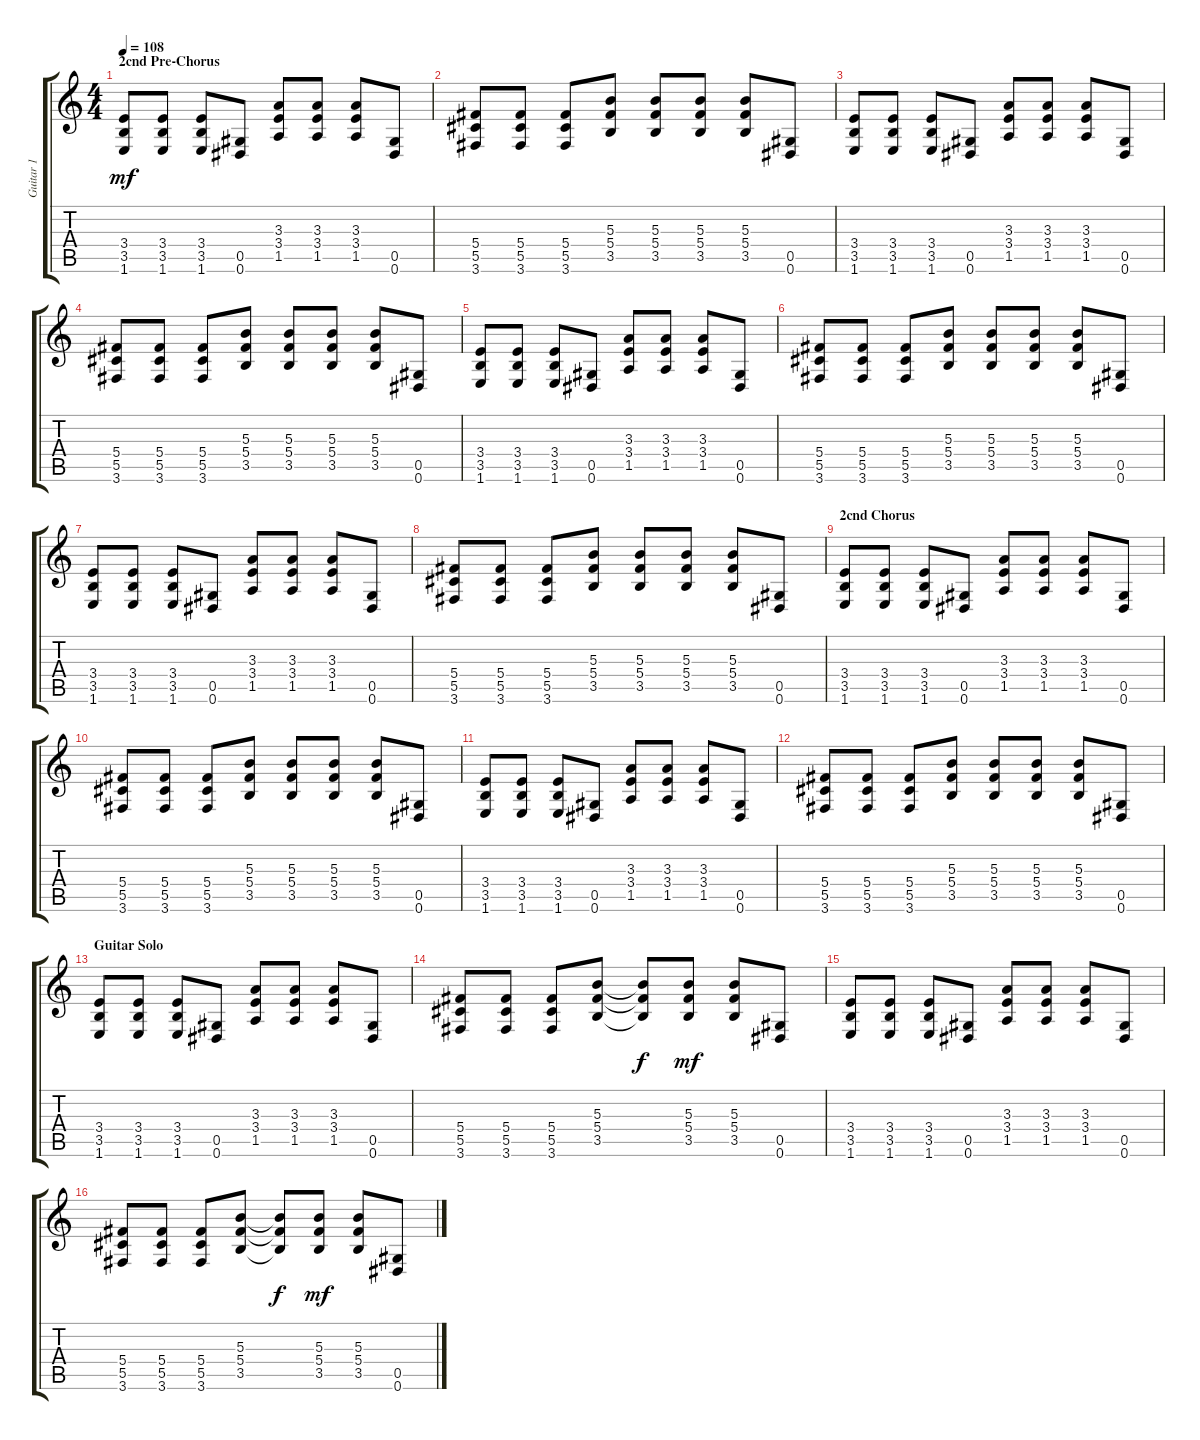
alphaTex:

\track ("Guitar 1" "Guitar 1") {instrument electricguitarmuted}
\staff {score tabs}
\tuning (Eb4 Bb3 Gb3 Db3 Ab2 Eb2) {hide}
\ts (4 4)
\section ("" "2cnd Pre-Chorus")
\tempo 108
\clef g2
\ks c
(3.4 3.5 1.6).8{dy mf instrument distortionguitar} (3.4 3.5 1.6).8 (3.4 3.5 1.6).8 (0.5 0.6).8 (3.3 3.4 1.5).8 (3.3 3.4 1.5).8 (3.3 3.4 1.5).8 (0.5 0.6).8 |
(5.4 5.5 3.6).8 (5.4 5.5 3.6).8 (5.4 5.5 3.6).8 (5.3 5.4 3.5).8 (5.3 5.4 3.5).8 (5.3 5.4 3.5).8 (5.3 5.4 3.5).8 (0.5 0.6).8 |
(3.4 3.5 1.6).8 (3.4 3.5 1.6).8 (3.4 3.5 1.6).8 (0.5 0.6).8 (3.3 3.4 1.5).8 (3.3 3.4 1.5).8 (3.3 3.4 1.5).8 (0.5 0.6).8 |
(5.4 5.5 3.6).8 (5.4 5.5 3.6).8 (5.4 5.5 3.6).8 (5.3 5.4 3.5).8 (5.3 5.4 3.5).8 (5.3 5.4 3.5).8 (5.3 5.4 3.5).8 (0.5 0.6).8 |
(3.4 3.5 1.6).8 (3.4 3.5 1.6).8 (3.4 3.5 1.6).8 (0.5 0.6).8 (3.3 3.4 1.5).8 (3.3 3.4 1.5).8 (3.3 3.4 1.5).8 (0.5 0.6).8 |
(5.4 5.5 3.6).8 (5.4 5.5 3.6).8 (5.4 5.5 3.6).8 (5.3 5.4 3.5).8 (5.3 5.4 3.5).8 (5.3 5.4 3.5).8 (5.3 5.4 3.5).8 (0.5 0.6).8 |
(3.4 3.5 1.6).8 (3.4 3.5 1.6).8 (3.4 3.5 1.6).8 (0.5 0.6).8 (3.3 3.4 1.5).8 (3.3 3.4 1.5).8 (3.3 3.4 1.5).8 (0.5 0.6).8 |
(5.4 5.5 3.6).8 (5.4 5.5 3.6).8 (5.4 5.5 3.6).8 (5.3 5.4 3.5).8 (5.3 5.4 3.5).8 (5.3 5.4 3.5).8 (5.3 5.4 3.5).8 (0.5 0.6).8 |
\section ("" "2cnd Chorus")
(3.4 3.5 1.6).8 (3.4 3.5 1.6).8 (3.4 3.5 1.6).8 (0.5 0.6).8 (3.3 3.4 1.5).8 (3.3 3.4 1.5).8 (3.3 3.4 1.5).8 (0.5 0.6).8 |
(5.4 5.5 3.6).8 (5.4 5.5 3.6).8 (5.4 5.5 3.6).8 (5.3 5.4 3.5).8 (5.3 5.4 3.5).8 (5.3 5.4 3.5).8 (5.3 5.4 3.5).8 (0.5 0.6).8 |
(3.4 3.5 1.6).8 (3.4 3.5 1.6).8 (3.4 3.5 1.6).8 (0.5 0.6).8 (3.3 3.4 1.5).8 (3.3 3.4 1.5).8 (3.3 3.4 1.5).8 (0.5 0.6).8 |
(5.4 5.5 3.6).8 (5.4 5.5 3.6).8 (5.4 5.5 3.6).8 (5.3 5.4 3.5).8 (5.3 5.4 3.5).8 (5.3 5.4 3.5).8 (5.3 5.4 3.5).8 (0.5 0.6).8 |
\section ("" "Guitar Solo")
(3.4 3.5 1.6).8 (3.4 3.5 1.6).8 (3.4 3.5 1.6).8 (0.5 0.6).8 (3.3 3.4 1.5).8 (3.3 3.4 1.5).8 (3.3 3.4 1.5).8 (0.5 0.6).8 |
(5.4 5.5 3.6).8{instrument distortionguitar} (5.4 5.5 3.6).8 (5.4 5.5 3.6).8 (5.3 5.4 3.5).8 (5.3{t} 5.4{t} 3.5{t}).8{dy f} (5.3 5.4 3.5).8{dy mf} (5.3 5.4 3.5).8 (0.5 0.6).8 |
(3.4 3.5 1.6).8 (3.4 3.5 1.6).8 (3.4 3.5 1.6).8 (0.5 0.6).8 (3.3 3.4 1.5).8 (3.3 3.4 1.5).8 (3.3 3.4 1.5).8 (0.5 0.6).8 |
(5.4 5.5 3.6).8 (5.4 5.5 3.6).8 (5.4 5.5 3.6).8 (5.3 5.4 3.5).8 (5.3{t} 5.4{t} 3.5{t}).8{dy f} (5.3 5.4 3.5).8{dy mf} (5.3 5.4 3.5).8 (0.5 0.6).8
